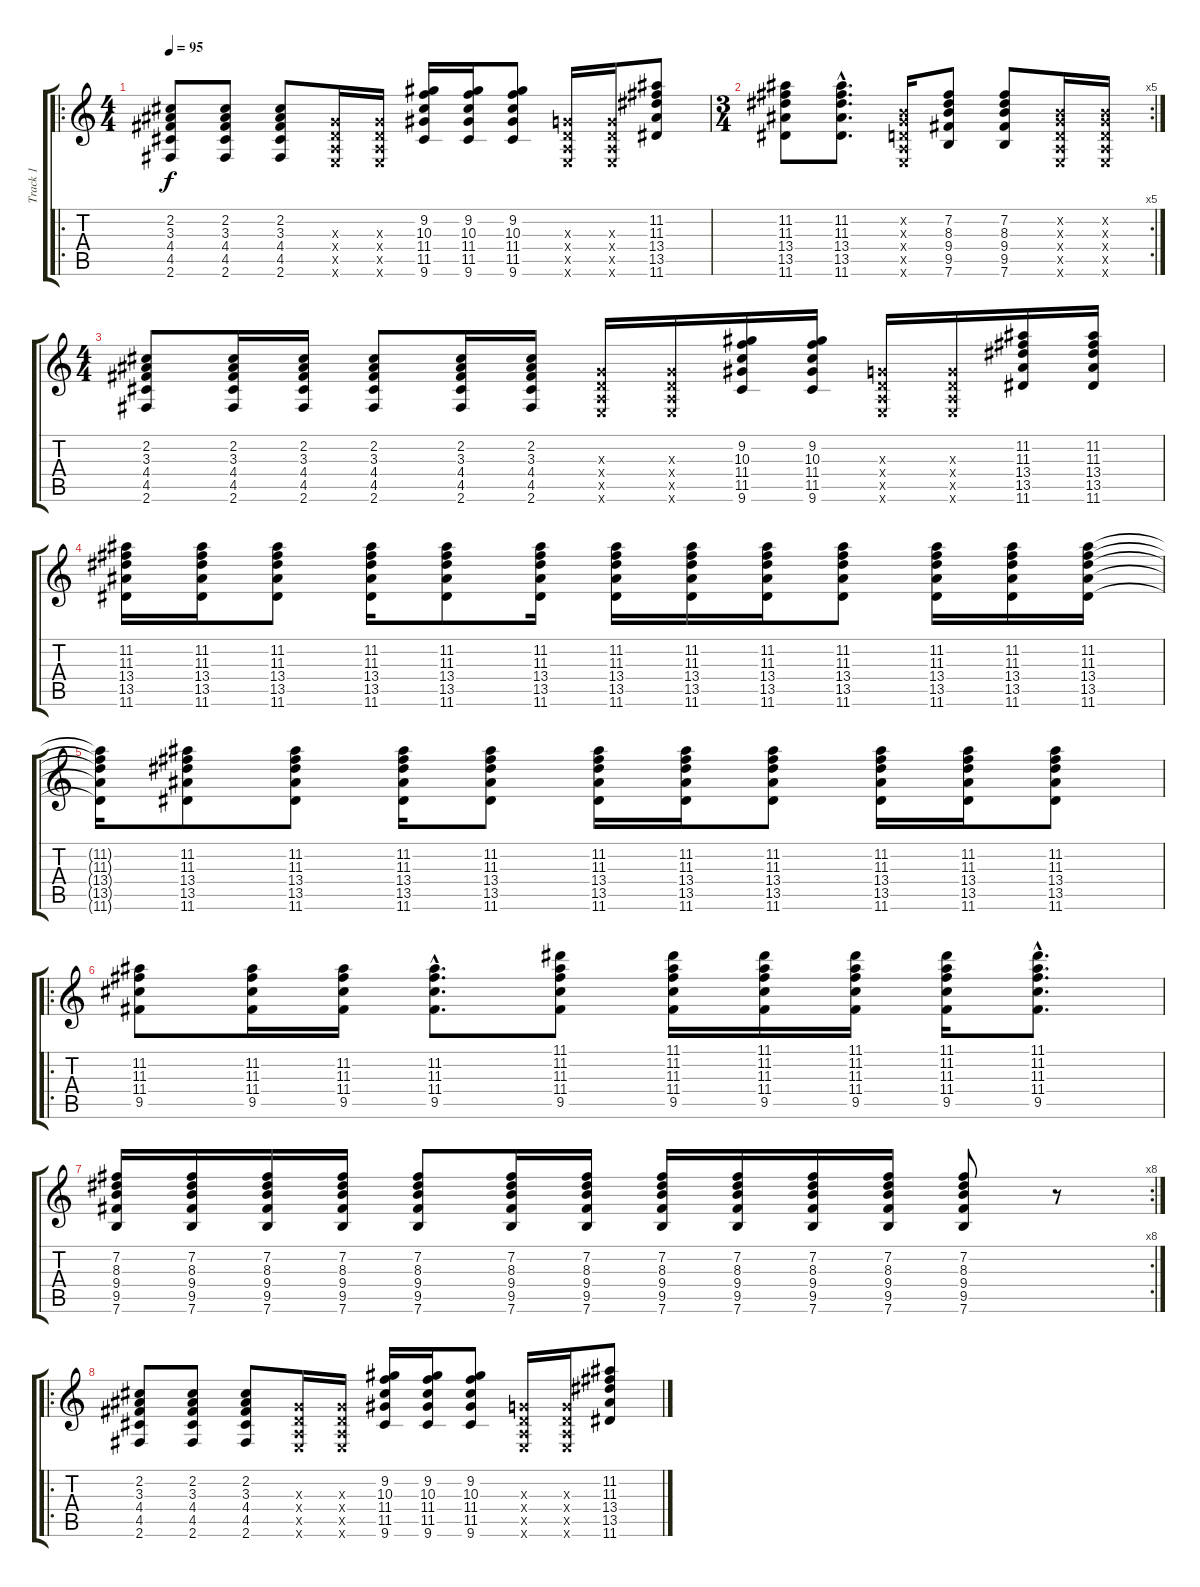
\track ("Track 1" "Track 1") {instrument acousticguitarsteel}
\staff {score tabs}
\tuning (E4 B3 G3 D3 A2 E2) {hide}
\ro
\ts (4 4)
\tempo 95
\clef g2
\ks c
(2.2 3.3 4.4 4.5 2.6).8{dy f} (2.2 3.3 4.4 4.5 2.6).8 (2.2 3.3 4.4 4.5 2.6).8 (0.3{x} 0.4{x} 0.5{x} 0.6{x}).16 (0.3{x} 0.4{x} 0.5{x} 0.6{x}).16 (9.2 10.3 11.4 11.5 9.6).16 (9.2 10.3 11.4 11.5 9.6).16 (9.2 10.3 11.4 11.5 9.6).8 (0.3{x} 0.4{x} 0.5{x} 0.6{x}).16 (0.3{x} 0.4{x} 0.5{x} 0.6{x}).16 (11.2 11.3 13.4 13.5 11.6).8 |
\rc 5
\ts (3 4)
(11.2 11.3 13.4 13.5 11.6).8 (11.2{hac} 11.3{hac} 13.4{hac} 13.5{hac} 11.6{hac}).8{d} (0.2{x} 0.3{x} 0.4{x} 0.5{x} 0.6{x}).16 (7.2 8.3 9.4 9.5 7.6).8 (7.2 8.3 9.4 9.5 7.6).8 (0.2{x} 0.3{x} 0.4{x} 0.5{x} 0.6{x}).16 (0.2{x} 0.3{x} 0.4{x} 0.5{x} 0.6{x}).16 |
\ts (4 4)
(2.2 3.3 4.4 4.5 2.6).8 (2.2 3.3 4.4 4.5 2.6).16 (2.2 3.3 4.4 4.5 2.6).16 (2.2 3.3 4.4 4.5 2.6).8 (2.2 3.3 4.4 4.5 2.6).16 (2.2 3.3 4.4 4.5 2.6).16 (0.3{x} 0.4{x} 0.5{x} 0.6{x}).16 (0.3{x} 0.4{x} 0.5{x} 0.6{x}).16 (9.2 10.3 11.4 11.5 9.6).16 (9.2 10.3 11.4 11.5 9.6).16 (0.3{x} 0.4{x} 0.5{x} 0.6{x}).16 (0.3{x} 0.4{x} 0.5{x} 0.6{x}).16 (11.2 11.3 13.4 13.5 11.6).16 (11.2 11.3 13.4 13.5 11.6).16 |
(11.2 11.3 13.4 13.5 11.6).16 (11.2 11.3 13.4 13.5 11.6).16 (11.2 11.3 13.4 13.5 11.6).8 (11.2 11.3 13.4 13.5 11.6).16 (11.2 11.3 13.4 13.5 11.6).8 (11.2 11.3 13.4 13.5 11.6).16 (11.2 11.3 13.4 13.5 11.6).16 (11.2 11.3 13.4 13.5 11.6).16 (11.2 11.3 13.4 13.5 11.6).16 (11.2 11.3 13.4 13.5 11.6).8 (11.2 11.3 13.4 13.5 11.6).16 (11.2 11.3 13.4 13.5 11.6).16 (11.2 11.3 13.4 13.5 11.6).16 |
(11.2{t} 11.3{t} 13.4{t} 13.5{t} 11.6{t}).16 (11.2 11.3 13.4 13.5 11.6).8 (11.2 11.3 13.4 13.5 11.6).8 (11.2 11.3 13.4 13.5 11.6).16 (11.2 11.3 13.4 13.5 11.6).8 (11.2 11.3 13.4 13.5 11.6).16 (11.2 11.3 13.4 13.5 11.6).16 (11.2 11.3 13.4 13.5 11.6).8 (11.2 11.3 13.4 13.5 11.6).16 (11.2 11.3 13.4 13.5 11.6).16 (11.2 11.3 13.4 13.5 11.6).8 |
\ro
(11.2 11.3 11.4 9.5).8 (11.2 11.3 11.4 9.5).16 (11.2 11.3 11.4 9.5).16 (11.2{hac} 11.3{hac} 11.4{hac} 9.5{hac}).8{d} (11.1 11.2 11.3 11.4 9.5).8 (11.1 11.2 11.3 11.4 9.5).16 (11.1 11.2 11.3 11.4 9.5).16 (11.1 11.2 11.3 11.4 9.5).16 (11.1 11.2 11.3 11.4 9.5).16 (11.1{hac} 11.2{hac} 11.3{hac} 11.4{hac} 9.5{hac}).8{d} |
\rc 8
(7.2 8.3 9.4 9.5 7.6).16 (7.2 8.3 9.4 9.5 7.6).16 (7.2 8.3 9.4 9.5 7.6).16 (7.2 8.3 9.4 9.5 7.6).16 (7.2 8.3 9.4 9.5 7.6).8 (7.2 8.3 9.4 9.5 7.6).16 (7.2 8.3 9.4 9.5 7.6).16 (7.2 8.3 9.4 9.5 7.6).16 (7.2 8.3 9.4 9.5 7.6).16 (7.2 8.3 9.4 9.5 7.6).16 (7.2 8.3 9.4 9.5 7.6).16 (7.2 8.3 9.4 9.5 7.6).8 r.8 |
\ro
(2.2 3.3 4.4 4.5 2.6).8 (2.2 3.3 4.4 4.5 2.6).8 (2.2 3.3 4.4 4.5 2.6).8 (0.3{x} 0.4{x} 0.5{x} 0.6{x}).16 (0.3{x} 0.4{x} 0.5{x} 0.6{x}).16 (9.2 10.3 11.4 11.5 9.6).16 (9.2 10.3 11.4 11.5 9.6).16 (9.2 10.3 11.4 11.5 9.6).8 (0.3{x} 0.4{x} 0.5{x} 0.6{x}).16 (0.3{x} 0.4{x} 0.5{x} 0.6{x}).16 (11.2 11.3 13.4 13.5 11.6).8
